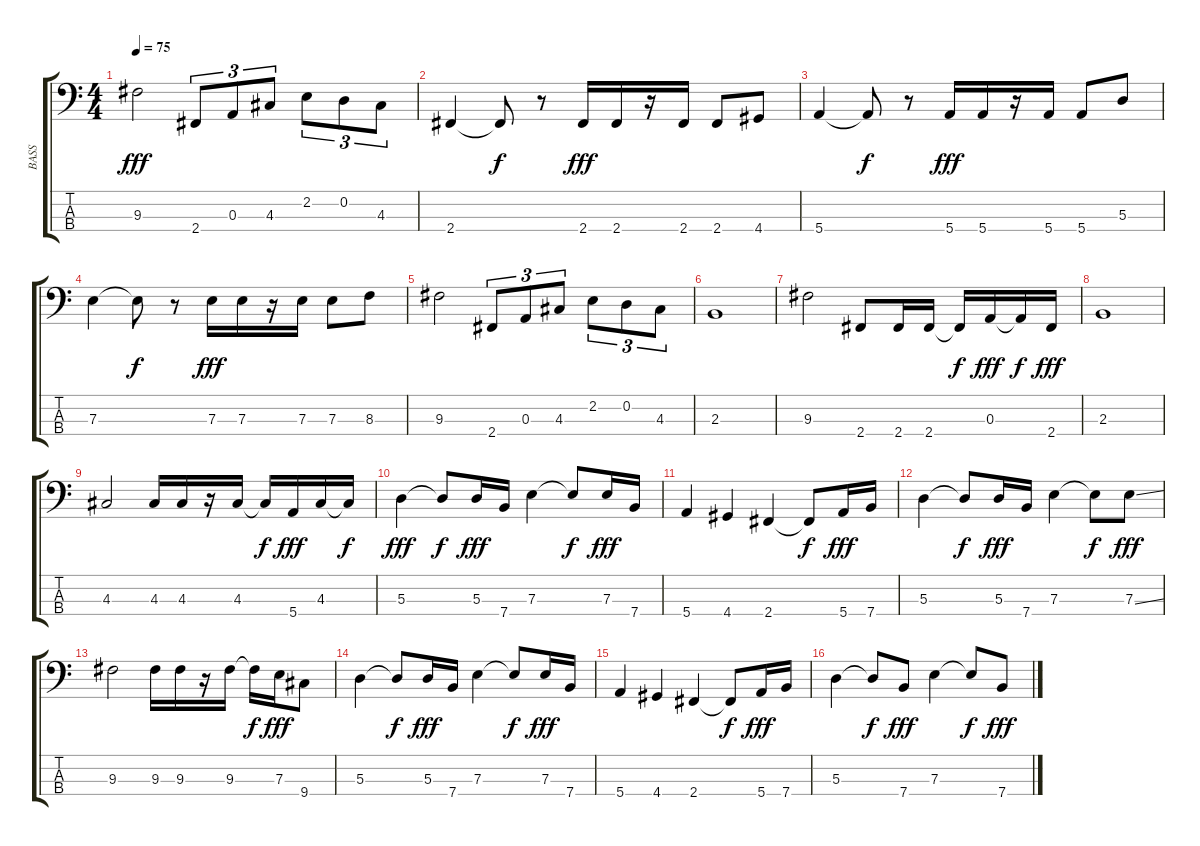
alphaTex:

\track ("BASS" "BASS") {instrument electricbasspick}
\staff {score tabs}
\tuning (G2 D2 A1 E1) {hide}
\ts (4 4)
\tempo 75
\clef f4
\ks c
9.3.2{dy fff} 2.4.8{tu (3 2)} 0.3.8{tu (3 2)} 4.3.8{tu (3 2)} 2.2.8{tu (3 2)} 0.2.8{tu (3 2)} 4.3.8{tu (3 2)} |
2.4.4 2.4{t}.8{dy f} r.8 2.4.16{dy fff} 2.4.16 r.16 2.4.16 2.4.8 4.4.8 |
5.4.4 5.4{t}.8{dy f} r.8 5.4.16{dy fff} 5.4.16 r.16 5.4.16 5.4.8 5.3.8 |
7.3.4 7.3{t}.8{dy f} r.8 7.3.16{dy fff} 7.3.16 r.16 7.3.16 7.3.8 8.3.8 |
9.3.2 2.4.8{tu (3 2)} 0.3.8{tu (3 2)} 4.3.8{tu (3 2)} 2.2.8{tu (3 2)} 0.2.8{tu (3 2)} 4.3.8{tu (3 2)} |
2.3.1 |
9.3.2 2.4.8 2.4.16 2.4.16 2.4{t}.16{dy f} 0.3.16{dy fff} 0.3{t}.16{dy f} 2.4.16{dy fff} |
2.3.1 |
4.3.2 4.3.16 4.3.16 r.16 4.3.16 4.3{t}.16{dy f} 5.4.16{dy fff} 4.3.16 4.3{t}.16{dy f} |
5.3.4{dy fff} 5.3{t}.8{dy f} 5.3.16{dy fff} 7.4.16 7.3.4 7.3{t}.8{dy f} 7.3.16{dy fff} 7.4.16 |
5.4.4 4.4.4 2.4.4 2.4{t}.8{dy f} 5.4.16{dy fff} 7.4.16 |
5.3.4 5.3{t}.8{dy f} 5.3.16{dy fff} 7.4.16 7.3.4 7.3{t}.8{dy f} 7.3{ss}.8{dy fff} |
9.3.2 9.3.16 9.3.16 r.16 9.3.16 9.3{t}.16{dy f} 7.3.16{dy fff} 9.4.8 |
5.3.4 5.3{t}.8{dy f} 5.3.16{dy fff} 7.4.16 7.3.4 7.3{t}.8{dy f} 7.3.16{dy fff} 7.4.16 |
5.4.4 4.4.4 2.4.4 2.4{t}.8{dy f} 5.4.16{dy fff} 7.4.16 |
5.3.4 5.3{t}.8{dy f} 7.4.8{dy fff} 7.3.4 7.3{t}.8{dy f} 7.4.8{dy fff}
